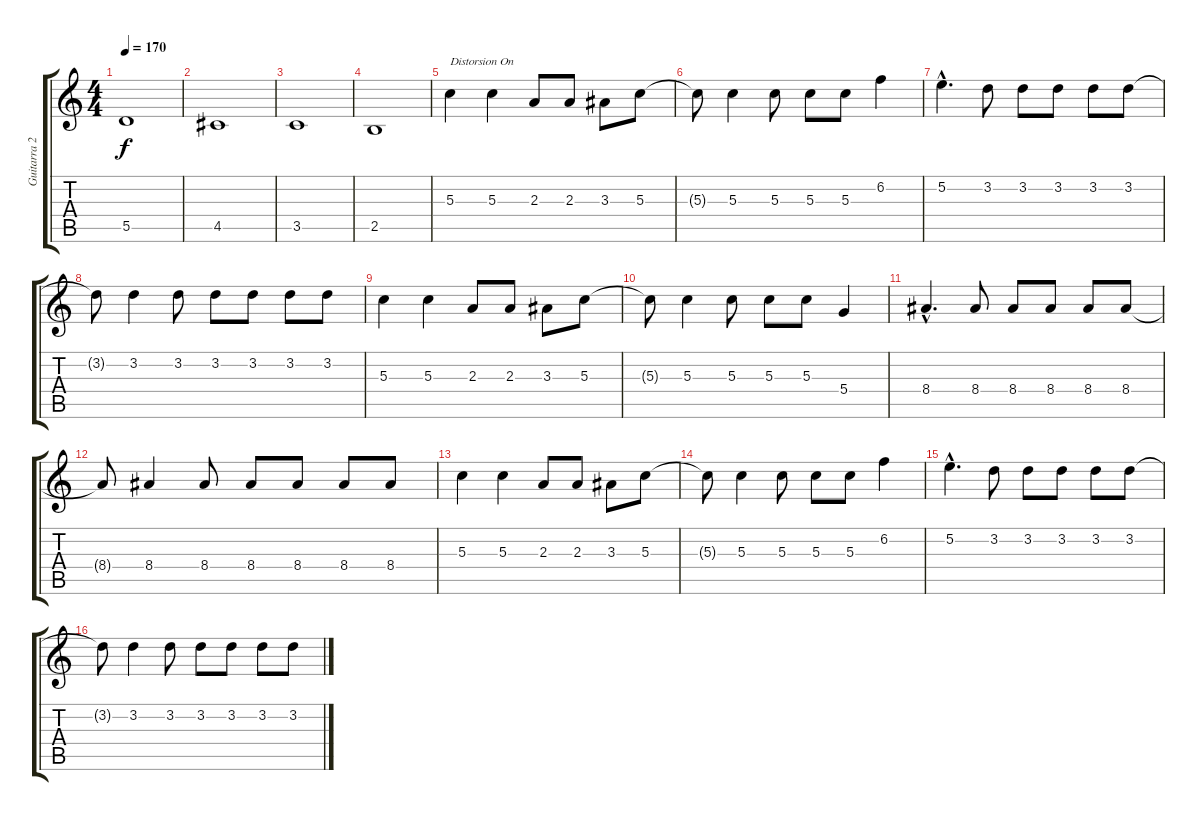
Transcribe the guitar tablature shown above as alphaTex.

\track ("Guitarra 2" "Guitarra 2") {instrument electricguitarjazz}
\staff {score tabs}
\tuning (E4 B3 G3 D3 A2 E2) {hide}
\ts (4 4)
\tempo 170
\clef g2
\ks c
5.5.1{dy f} |
4.5.1 |
3.5.1 |
2.5.1 |
5.3.4{txt "Distorsion On" instrument overdrivenguitar} 5.3.4 2.3.8 2.3.8 3.3.8 5.3.8 |
5.3{t}.8 5.3.4 5.3.8 5.3.8 5.3.8 6.2.4 |
5.2{hac}.4{d} 3.2.8 3.2.8 3.2.8 3.2.8 3.2.8 |
3.2{t}.8 3.2.4 3.2.8 3.2.8 3.2.8 3.2.8 3.2.8 |
5.3.4 5.3.4 2.3.8 2.3.8 3.3.8 5.3.8 |
5.3{t}.8 5.3.4 5.3.8 5.3.8 5.3.8 5.4.4 |
8.4{hac}.4{d} 8.4.8 8.4.8 8.4.8 8.4.8 8.4.8 |
8.4{t}.8 8.4.4 8.4.8 8.4.8 8.4.8 8.4.8 8.4.8 |
5.3.4 5.3.4 2.3.8 2.3.8 3.3.8 5.3.8 |
5.3{t}.8 5.3.4 5.3.8 5.3.8 5.3.8 6.2.4 |
5.2{hac}.4{d} 3.2.8 3.2.8 3.2.8 3.2.8 3.2.8 |
3.2{t}.8 3.2.4 3.2.8 3.2.8 3.2.8 3.2.8 3.2.8
